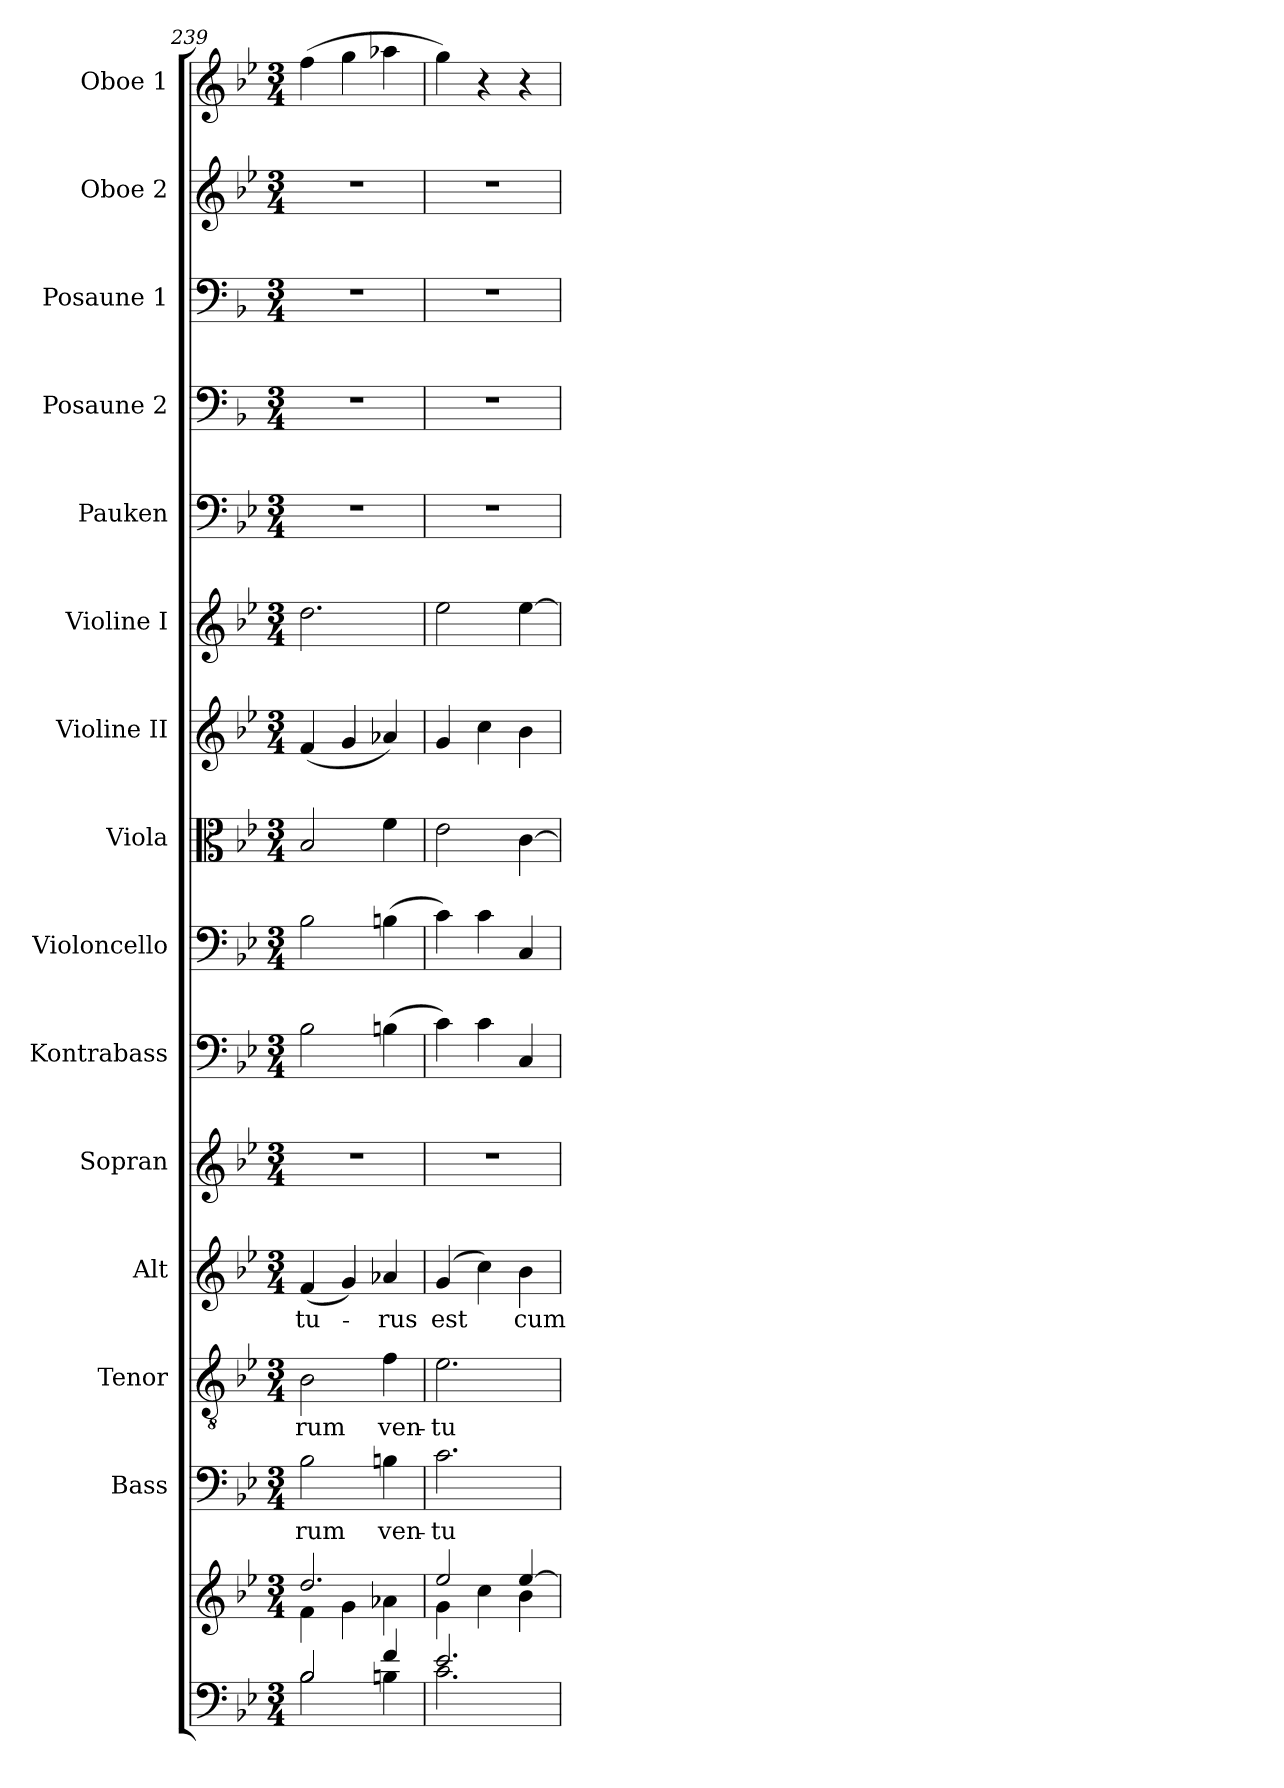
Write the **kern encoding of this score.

**kern	**kern	**kern	**text	**kern	**text	**kern	**text	**kern	**kern	**kern	**kern	**kern	**kern	**kern	**kern	**kern	**kern	**kern
*part15	*part15	*part14	*part14	*part13	*part13	*part12	*part12	*part11	*part10	*part9	*part8	*part7	*part6	*part5	*part4	*part3	*part2	*part1
*staff16	*staff15	*staff14	*staff14	*staff13	*staff13	*staff12	*staff12	*staff11	*staff10	*staff9	*staff8	*staff7	*staff6	*staff5	*staff4	*staff3	*staff2	*staff1
*	*	*I"Bass	*	*I"Tenor	*	*I"Alt	*	*I"Sopran	*I"Kontrabass	*I"Violoncello	*I"Viola	*I"Violine II	*I"Violine I	*I"Pauken	*I"Posaune 2	*I"Posaune 1	*I"Oboe 2	*I"Oboe 1
*	*	*I'B.	*	*I'T.	*	*I'A.	*	*I'S.	*I'Kb.	*I'Vc.	*I'Vla.	*I'Vl. II	*I'Vl. I	*I'Pk.	*I'Pos. 2	*I'Pos. 1	*I'Ob. 2	*I'Ob. 1
*clefF4	*clefG2	*clefF4	*	*clefGv2	*	*clefG2	*	*clefG2	*clefF4	*clefF4	*clefC3	*clefG2	*clefG2	*clefF4	*clefF4	*clefF4	*clefG2	*clefG2
*	*	*	*	*	*	*	*	*	*ITrd7c12	*	*	*	*	*	*ITrd4c7	*ITrd4c7	*	*
*k[b-e-]	*k[b-e-]	*k[b-e-]	*	*k[b-e-]	*	*k[b-e-]	*	*k[b-e-]	*k[b-e-]	*k[b-e-]	*k[b-e-]	*k[b-e-]	*k[b-e-]	*k[b-e-]	*k[b-e-]	*k[b-e-]	*k[b-e-]	*k[b-e-]
*B-:	*B-:	*B-:	*	*B-:	*	*B-:	*	*B-:	*B-:	*B-:	*B-:	*B-:	*B-:	*B-:	*B-:	*B-:	*B-:	*B-:
*M3/4	*M3/4	*M3/4	*	*M3/4	*	*M3/4	*	*M3/4	*M3/4	*M3/4	*M3/4	*M3/4	*M3/4	*M3/4	*M3/4	*M3/4	*M3/4	*M3/4
=239	=239	=239	=239	=239	=239	=239	=239	=239	=239	=239	=239	=239	=239	=239	=239	=239	=239	=239
*^	*^	*	*	*	*	*	*	*	*	*	*	*	*	*	*	*	*	*
!	!	!	!	!	!LO:LY:b	!	!LO:LY:b	!	!LO:LY:b	!	!	!	!	!	!	!	!	!	!	!
2B-/	2B-\	2.dd/	4f\	2B-\	-rum	2B-\	-rum	(<4f/	-tu-	2.r	2BB-\	2B-\	2B-/	(<4f/	2.dd\	2.r	2.r	2.r	2.r	(>4ff\
.	.	.	4g\	.	.	.	.	4g/)	.	.	.	.	.	4g/	.	.	.	.	.	4gg\
!	!	!	!	!	!LO:LY:b	!	!LO:LY:b	!	!LO:LY:b	!	!	!	!	!	!	!	!	!	!	!
4f/	4Bn\	.	4a-X\	4Bn\	ven-	4f\	ven-	4a-X/	-rus	.	(>4BBn\	(>4Bn\	4f\	4a-X/)	.	.	.	.	.	4aa-X\
=240	=240	=240	=240	=240	=240	=240	=240	=240	=240	=240	=240	=240	=240	=240	=240	=240	=240	=240	=240	=240
!	!	!	!	!	!LO:LY:b	!	!LO:LY:b	!	!LO:LY:b	!	!	!	!	!	!	!	!	!	!	!
2.e-/	2.c\	2ee-/	4g\	2.c\	-tu-	2.e-\	-tu-	(4g/	est	2.r	4C\)	4c\)	2e-\	4g/	2ee-\	2.r	2.r	2.r	2.r	4gg\)
.	.	.	4cc\	.	.	.	.	4cc\)	.	.	4C\	4c\	.	4cc\	.	.	.	.	.	4r
!	!	!	!	!	!	!	!	!	!LO:LY:b	!	!	!	!	!	!	!	!	!	!	!
.	.	[>4ee-/	4b-\	.	.	.	.	4b-\	cum	.	4CC/	4C/	[4c\	4b-\	[4ee-\	.	.	.	.	4r
*v	*v	*	*	*	*	*	*	*	*	*	*	*	*	*	*	*	*	*	*	*
*	*v	*v	*	*	*	*	*	*	*	*	*	*	*	*	*	*	*	*	*
=	=	=	=	=	=	=	=	=	=	=	=	=	=	=	=	=	=	=
*-	*-	*-	*-	*-	*-	*-	*-	*-	*-	*-	*-	*-	*-	*-	*-	*-	*-	*-
